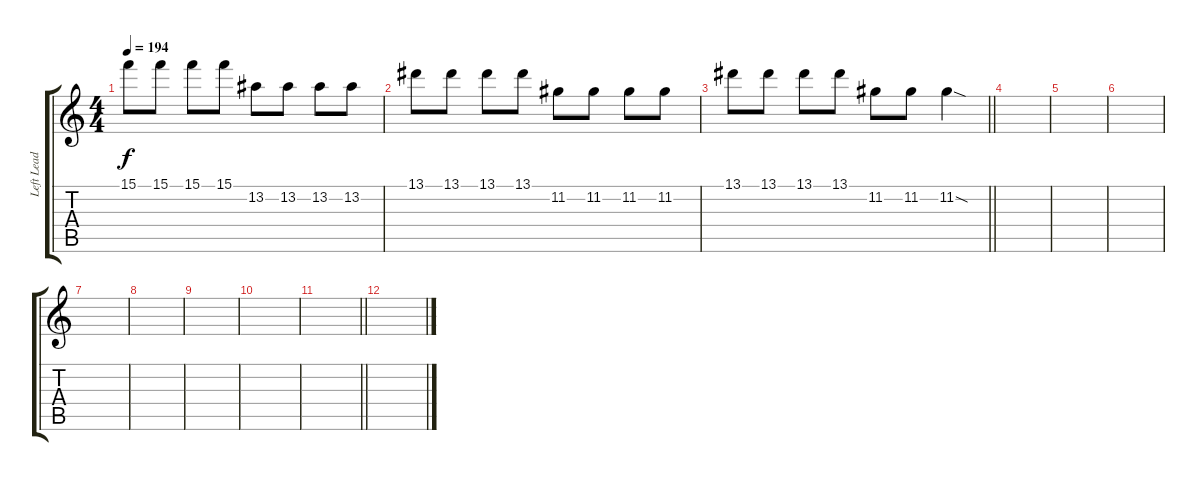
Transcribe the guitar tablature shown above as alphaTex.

\track ("Left Lead" "Left Lead") {instrument distortionguitar}
\staff {score tabs}
\tuning (D4 A3 F3 C3 G2 C2) {hide}
\ts (4 4)
\tempo 194
\clef g2
\ks c
15.1.8{dy f} 15.1.8 15.1.8 15.1.8 13.2.8 13.2.8 13.2.8 13.2.8 |
13.1.8 13.1.8 13.1.8 13.1.8 11.2.8 11.2.8 11.2.8 11.2.8 |
\barLineRight lightlight
13.1.8 13.1.8 13.1.8 13.1.8 11.2.8 11.2.8 11.2{sod}.4 |
\section ("" "")
|
|
|
|
|
|
|
\barLineRight lightlight
|
\section ("" "")
